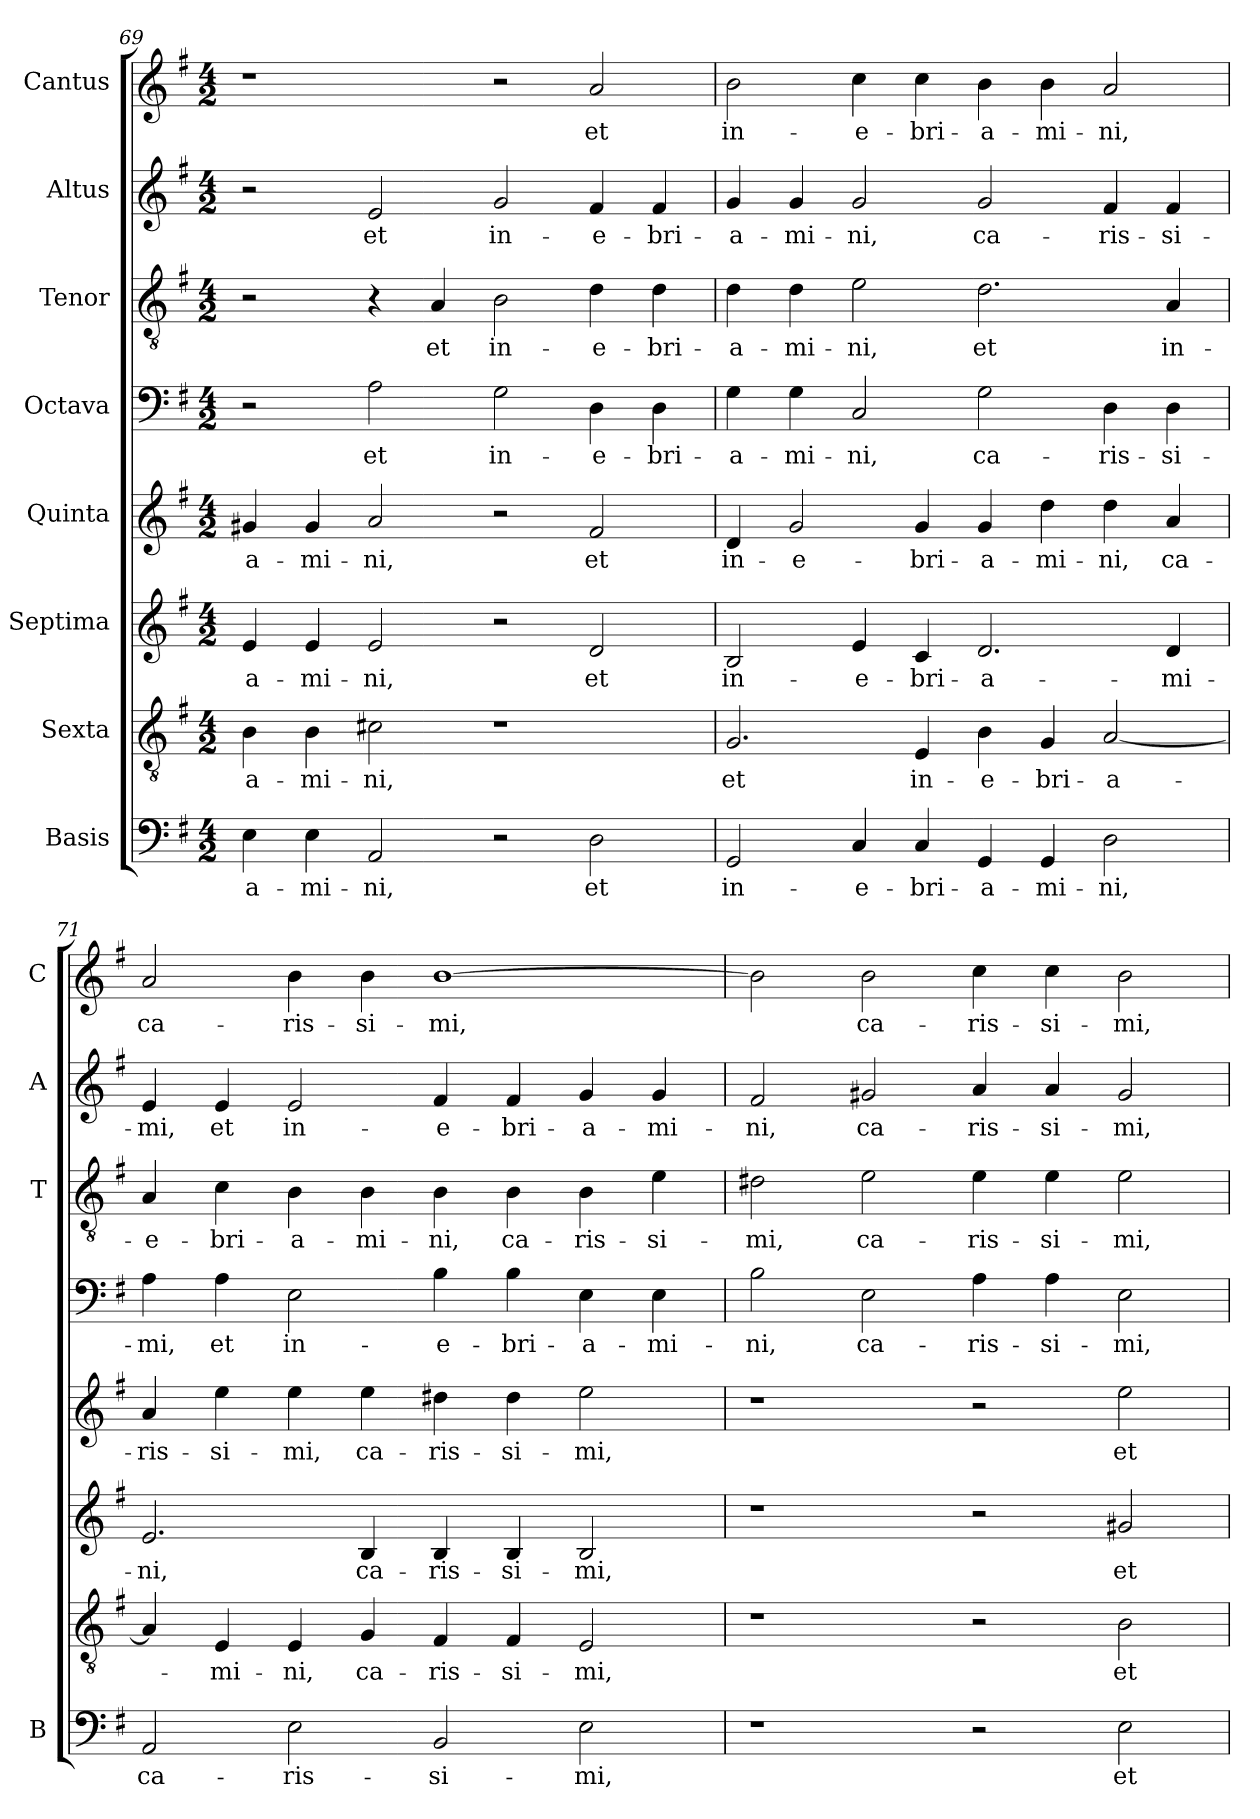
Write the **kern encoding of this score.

**kern	**text	**kern	**text	**kern	**text	**kern	**text	**kern	**text	**kern	**text	**kern	**text	**kern	**text
*part8	*part8	*part7	*part7	*part6	*part6	*part5	*part5	*part4	*part4	*part3	*part3	*part2	*part2	*part1	*part1
*staff8	*staff8	*staff7	*staff7	*staff6	*staff6	*staff5	*staff5	*staff4	*staff4	*staff3	*staff3	*staff2	*staff2	*staff1	*staff1
*I"Basis	*	*I"Sexta	*	*I"Septima	*	*I"Quinta	*	*I"Octava	*	*I"Tenor	*	*I"Altus	*	*I"Cantus	*
*I'B	*	*	*	*	*	*	*	*	*	*I'T	*	*I'A	*	*I'C	*
*clefF4	*	*clefGv2	*	*clefG2	*	*clefG2	*	*clefF4	*	*clefGv2	*	*clefG2	*	*clefG2	*
*k[f#]	*	*k[f#]	*	*k[f#]	*	*k[f#]	*	*k[f#]	*	*k[f#]	*	*k[f#]	*	*k[f#]	*
*G:	*	*G:	*	*G:	*	*G:	*	*G:	*	*G:	*	*G:	*	*G:	*
*M4/2	*	*M4/2	*	*M4/2	*	*M4/2	*	*M4/2	*	*M4/2	*	*M4/2	*	*M4/2	*
=69	=69	=69	=69	=69	=69	=69	=69	=69	=69	=69	=69	=69	=69	=69	=69
!	!LO:LY:b	!	!LO:LY:b	!	!LO:LY:b	!	!LO:LY:b	!	!	!	!	!	!	!	!
4E\	-a-	4B\	-a-	4e/	-a-	4g#X/	-a-	2r	.	2r	.	2r	.	1r	.
!	!LO:LY:b	!	!LO:LY:b	!	!LO:LY:b	!	!LO:LY:b	!	!	!	!	!	!	!	!
4E\	-mi-	4B\	-mi-	4e/	-mi-	4g#/	-mi-	.	.	.	.	.	.	.	.
!	!LO:LY:b	!	!LO:LY:b	!	!LO:LY:b	!	!LO:LY:b	!	!LO:LY:b	!	!	!	!LO:LY:b	!	!
2AA/	-ni,	2c#X\	-ni,	2e/	-ni,	2a/	-ni,	2A\	et	4r	.	2e/	et	.	.
!	!	!	!	!	!	!	!	!	!	!	!LO:LY:b	!	!	!	!
.	.	.	.	.	.	.	.	.	.	4A/	et	.	.	.	.
!	!	!	!	!	!	!	!	!	!LO:LY:b	!	!LO:LY:b	!	!LO:LY:b	!	!
2r	.	1r	.	2r	.	2r	.	2G\	in-	2B\	in-	2g/	in-	2r	.
!	!LO:LY:b	!	!	!	!LO:LY:b	!	!LO:LY:b	!	!LO:LY:b	!	!LO:LY:b	!	!LO:LY:b	!	!LO:LY:b
2D\	et	.	.	2d/	et	2f#/	et	4D\	-e-	4d\	-e-	4f#/	-e-	2a/	et
!	!	!	!	!	!	!	!	!	!LO:LY:b	!	!LO:LY:b	!	!LO:LY:b	!	!
.	.	.	.	.	.	.	.	4D\	-bri-	4d\	-bri-	4f#/	-bri-	.	.
=70	=70	=70	=70	=70	=70	=70	=70	=70	=70	=70	=70	=70	=70	=70	=70
!	!LO:LY:b	!	!LO:LY:b	!	!LO:LY:b	!	!LO:LY:b	!	!LO:LY:b	!	!LO:LY:b	!	!LO:LY:b	!	!LO:LY:b
2GG/	in-	2.G/	et	2B/	in-	4d/	in-	4G\	-a-	4d\	-a-	4g/	-a-	2b\	in-
!	!	!	!	!	!	!	!LO:LY:b	!	!LO:LY:b	!	!LO:LY:b	!	!LO:LY:b	!	!
.	.	.	.	.	.	2g/	-e-	4G\	-mi-	4d\	-mi-	4g/	-mi-	.	.
!	!LO:LY:b	!	!	!	!LO:LY:b	!	!	!	!LO:LY:b	!	!LO:LY:b	!	!LO:LY:b	!	!LO:LY:b
4C/	-e-	.	.	4e/	-e-	.	.	2C/	-ni,	2e\	-ni,	2g/	-ni,	4cc\	-e-
!	!LO:LY:b	!	!LO:LY:b	!	!LO:LY:b	!	!LO:LY:b	!	!	!	!	!	!	!	!LO:LY:b
4C/	-bri-	4E/	in-	4c/	-bri-	4g/	-bri-	.	.	.	.	.	.	4cc\	-bri-
!	!LO:LY:b	!	!LO:LY:b	!	!LO:LY:b	!	!LO:LY:b	!	!LO:LY:b	!	!LO:LY:b	!	!LO:LY:b	!	!LO:LY:b
4GG/	-a-	4B\	-e-	2.d/	-a-	4g/	-a-	2G\	ca-	2.d\	et	2g/	ca-	4b\	-a-
!	!LO:LY:b	!	!LO:LY:b	!	!	!	!LO:LY:b	!	!	!	!	!	!	!	!LO:LY:b
4GG/	-mi-	4G/	-bri-	.	.	4dd\	-mi-	.	.	.	.	.	.	4b\	-mi-
!	!LO:LY:b	!	!LO:LY:b	!	!	!	!LO:LY:b	!	!LO:LY:b	!	!	!	!LO:LY:b	!	!LO:LY:b
2D\	-ni,	[2A/	-a-	.	.	4dd\	-ni,	4D\	-ris-	.	.	4f#/	-ris-	2a/	-ni,
!	!	!	!	!	!LO:LY:b	!	!LO:LY:b	!	!LO:LY:b	!	!LO:LY:b	!	!LO:LY:b	!	!
.	.	.	.	4d/	-mi-	4a/	ca-	4D\	-si-	4A/	in-	4f#/	-si-	.	.
!!LO:LB:g=z
=71	=71	=71	=71	=71	=71	=71	=71	=71	=71	=71	=71	=71	=71	=71	=71
!	!LO:LY:b	!	!	!	!LO:LY:b	!	!LO:LY:b	!	!LO:LY:b	!	!LO:LY:b	!	!LO:LY:b	!	!LO:LY:b
2AA/	ca-	4A/]	.	2.e/	-ni,	4a/	-ris-	4A\	-mi,	4A/	-e-	4e/	-mi,	2a/	ca-
!	!	!	!LO:LY:b	!	!	!	!LO:LY:b	!	!LO:LY:b	!	!LO:LY:b	!	!LO:LY:b	!	!
.	.	4E/	-mi-	.	.	4ee\	-si-	4A\	et	4c\	-bri-	4e/	et	.	.
!	!LO:LY:b	!	!LO:LY:b	!	!	!	!LO:LY:b	!	!LO:LY:b	!	!LO:LY:b	!	!LO:LY:b	!	!LO:LY:b
2E\	-ris-	4E/	-ni,	.	.	4ee\	-mi,	2E\	in-	4B\	-a-	2e/	in-	4b\	-ris-
!	!	!	!LO:LY:b	!	!LO:LY:b	!	!LO:LY:b	!	!	!	!LO:LY:b	!	!	!	!LO:LY:b
.	.	4G/	ca-	4B/	ca-	4ee\	ca-	.	.	4B\	-mi-	.	.	4b\	-si-
!	!LO:LY:b	!	!LO:LY:b	!	!LO:LY:b	!	!LO:LY:b	!	!LO:LY:b	!	!LO:LY:b	!	!LO:LY:b	!	!LO:LY:b
2BB/	-si-	4F#/	-ris-	4B/	-ris-	4dd#X\	-ris-	4B\	-e-	4B\	-ni,	4f#/	-e-	[1b	-mi,
!	!	!	!LO:LY:b	!	!LO:LY:b	!	!LO:LY:b	!	!LO:LY:b	!	!LO:LY:b	!	!LO:LY:b	!	!
.	.	4F#/	-si-	4B/	-si-	4dd#\	-si-	4B\	-bri-	4B\	ca-	4f#/	-bri-	.	.
!	!LO:LY:b	!	!LO:LY:b	!	!LO:LY:b	!	!LO:LY:b	!	!LO:LY:b	!	!LO:LY:b	!	!LO:LY:b	!	!
2E\	-mi,	2E/	-mi,	2B/	-mi,	2ee\	-mi,	4E\	-a-	4B\	-ris-	4g/	-a-	.	.
!	!	!	!	!	!	!	!	!	!LO:LY:b	!	!LO:LY:b	!	!LO:LY:b	!	!
.	.	.	.	.	.	.	.	4E\	-mi-	4e\	-si-	4g/	-mi-	.	.
=72	=72	=72	=72	=72	=72	=72	=72	=72	=72	=72	=72	=72	=72	=72	=72
!	!	!	!	!	!	!	!	!	!LO:LY:b	!	!LO:LY:b	!	!LO:LY:b	!	!
1r	.	1r	.	1r	.	1r	.	2B\	-ni,	2d#X\	-mi,	2f#/	-ni,	2b\]	.
!	!	!	!	!	!	!	!	!	!LO:LY:b	!	!LO:LY:b	!	!LO:LY:b	!	!LO:LY:b
.	.	.	.	.	.	.	.	2E\	ca-	2e\	ca-	2g#X/	ca-	2b\	ca-
!	!	!	!	!	!	!	!	!	!LO:LY:b	!	!LO:LY:b	!	!LO:LY:b	!	!LO:LY:b
2r	.	2r	.	2r	.	2r	.	4A\	-ris-	4e\	-ris-	4a/	-ris-	4cc\	-ris-
!	!	!	!	!	!	!	!	!	!LO:LY:b	!	!LO:LY:b	!	!LO:LY:b	!	!LO:LY:b
.	.	.	.	.	.	.	.	4A\	-si-	4e\	-si-	4a/	-si-	4cc\	-si-
!	!LO:LY:b	!	!LO:LY:b	!	!LO:LY:b	!	!LO:LY:b	!	!LO:LY:b	!	!LO:LY:b	!	!LO:LY:b	!	!LO:LY:b
2E\	et	2B\	et	2g#X/	et	2ee\	et	2E\	-mi,	2e\	-mi,	2g#/	-mi,	2b\	-mi,
=	=	=	=	=	=	=	=	=	=	=	=	=	=	=	=
*-	*-	*-	*-	*-	*-	*-	*-	*-	*-	*-	*-	*-	*-	*-	*-
